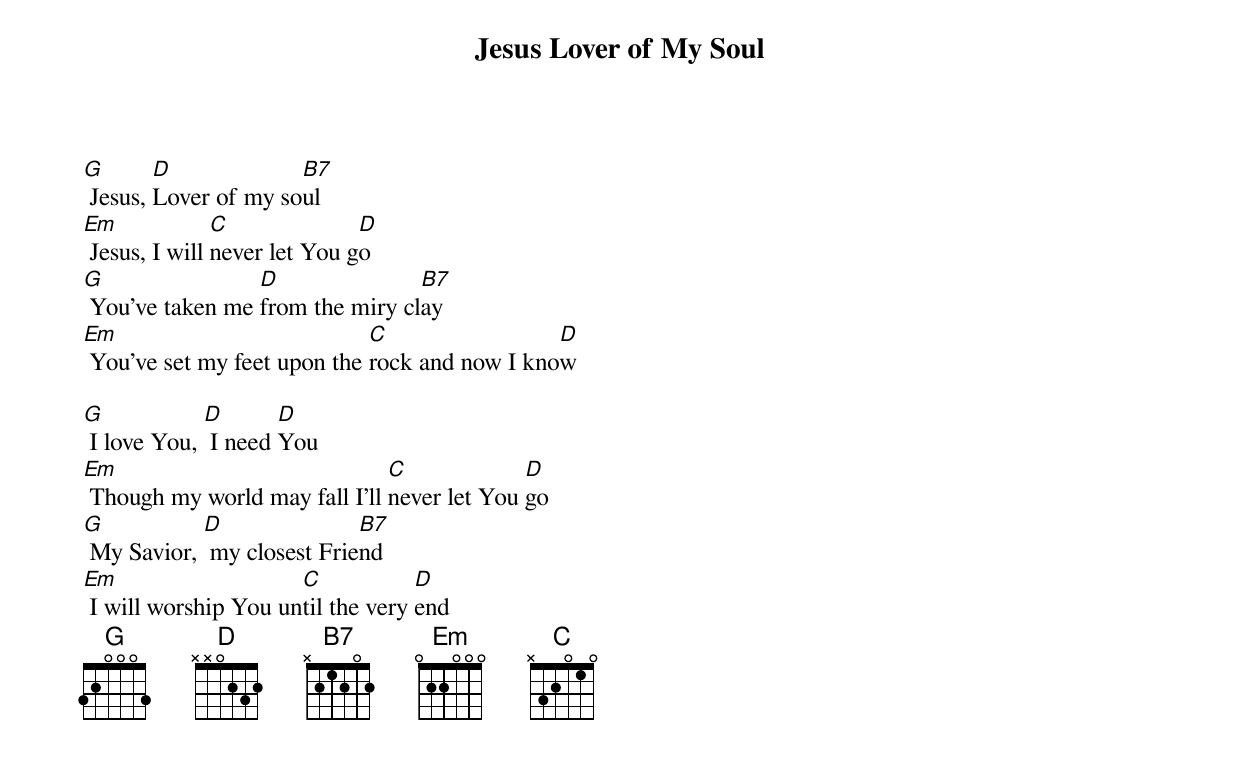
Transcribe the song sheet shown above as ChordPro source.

{title: Jesus Lover of My Soul}
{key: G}
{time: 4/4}
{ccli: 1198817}
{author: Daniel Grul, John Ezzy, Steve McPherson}
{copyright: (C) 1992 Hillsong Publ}

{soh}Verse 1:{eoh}
[G] Jesus, [D]Lover of my so[B7]ul
[Em] Jesus, I will [C]never let You g[D]o
[G] You've taken me [D]from the miry cl[B7]ay
[Em] You've set my feet upon the [C]rock and now I kno[D]w

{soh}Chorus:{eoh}
[G] I love You, [D] I need [D]You
[Em] Though my world may fall I'll [C]never let You [D]go
[G] My Savior, [D] my closest Frie[B7]nd
[Em] I will worship You un[C]til the very [D]end
